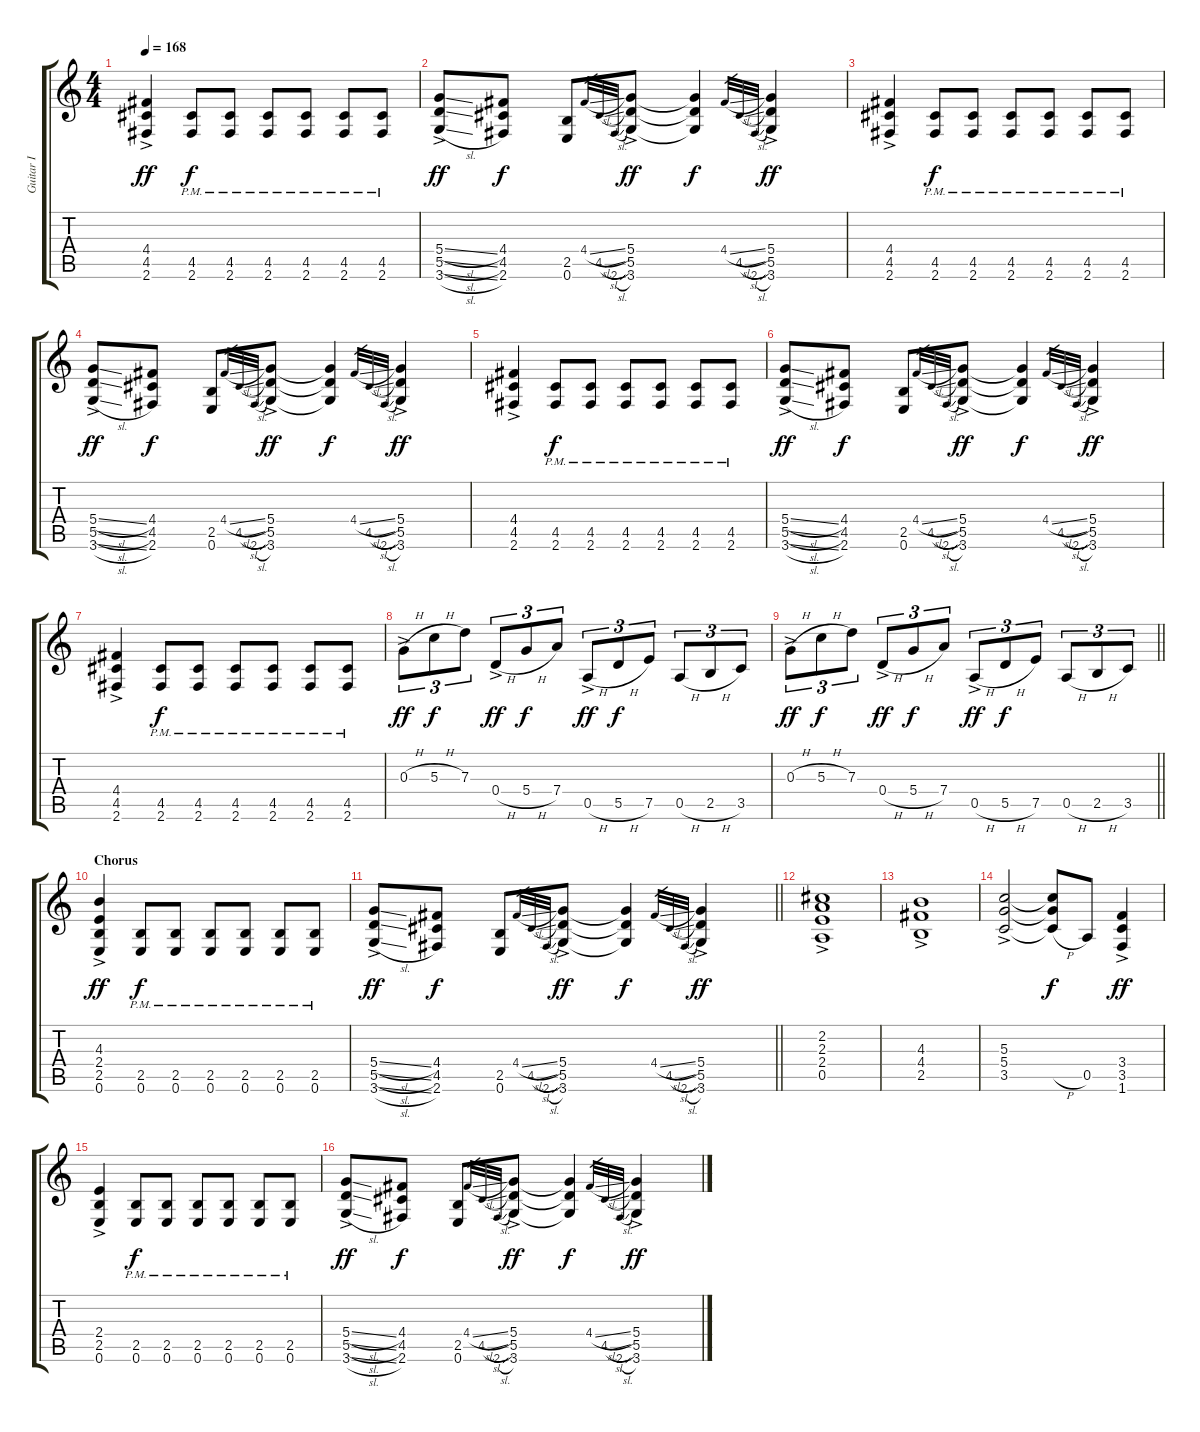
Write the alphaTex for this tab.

\track ("Guitar I" "Guitar I") {instrument acousticguitarsteel}
\staff {score tabs}
\tuning (E4 B3 G3 D3 A2 E2) {hide}
\ts (4 4)
\tempo 168
\clef g2
\ks c
(4.4{ac} 4.5{ac} 2.6{ac}).4{dy ff} (4.5{pm} 2.6{pm}).8{dy f} (4.5{pm} 2.6{pm}).8 (4.5{pm} 2.6{pm}).8 (4.5{pm} 2.6{pm}).8 (4.5{pm} 2.6{pm}).8 (4.5{pm} 2.6{pm}).8 |
(5.4{sl ac} 5.5{sl ac} 3.6{sl ac}).8{dy ff} (4.4 4.5 2.6).8{dy f} (2.5 0.6).8 4.4{sl}.32{gr} 4.5{sl}.32{gr} 2.6{sl}.32{gr} (5.4{ac} 5.5{ac} 3.6{ac}).8{dy ff} (5.4{t} 5.5{t} 3.6{t}).4{dy f} 4.4{sl}.32{gr} 4.5{sl}.32{gr} 2.6{sl}.32{gr} (5.4{ac} 5.5{ac} 3.6{ac}).4{dy ff} |
(4.4{ac} 4.5{ac} 2.6{ac}).4 (4.5{pm} 2.6{pm}).8{dy f} (4.5{pm} 2.6{pm}).8 (4.5{pm} 2.6{pm}).8 (4.5{pm} 2.6{pm}).8 (4.5{pm} 2.6{pm}).8 (4.5{pm} 2.6{pm}).8 |
(5.4{sl ac} 5.5{sl ac} 3.6{sl ac}).8{dy ff} (4.4 4.5 2.6).8{dy f} (2.5 0.6).8 4.4{sl}.32{gr} 4.5{sl}.32{gr} 2.6{sl}.32{gr} (5.4{ac} 5.5{ac} 3.6{ac}).8{dy ff} (5.4{t} 5.5{t} 3.6{t}).4{dy f} 4.4{sl}.32{gr} 4.5{sl}.32{gr} 2.6{sl}.32{gr} (5.4{ac} 5.5{ac} 3.6{ac}).4{dy ff} |
(4.4{ac} 4.5{ac} 2.6{ac}).4 (4.5{pm} 2.6{pm}).8{dy f} (4.5{pm} 2.6{pm}).8 (4.5{pm} 2.6{pm}).8 (4.5{pm} 2.6{pm}).8 (4.5{pm} 2.6{pm}).8 (4.5{pm} 2.6{pm}).8 |
(5.4{sl ac} 5.5{sl ac} 3.6{sl ac}).8{dy ff} (4.4 4.5 2.6).8{dy f} (2.5 0.6).8 4.4{sl}.32{gr} 4.5{sl}.32{gr} 2.6{sl}.32{gr} (5.4{ac} 5.5{ac} 3.6{ac}).8{dy ff} (5.4{t} 5.5{t} 3.6{t}).4{dy f} 4.4{sl}.32{gr} 4.5{sl}.32{gr} 2.6{sl}.32{gr} (5.4{ac} 5.5{ac} 3.6{ac}).4{dy ff} |
(4.4{ac} 4.5{ac} 2.6{ac}).4 (4.5{pm} 2.6{pm}).8{dy f} (4.5{pm} 2.6{pm}).8 (4.5{pm} 2.6{pm}).8 (4.5{pm} 2.6{pm}).8 (4.5{pm} 2.6{pm}).8 (4.5{pm} 2.6{pm}).8 |
0.3{h ac}.8{tu (3 2) dy ff} 5.3{h}.8{tu (3 2) dy f} 7.3.8{tu (3 2)} 0.4{h ac}.8{tu (3 2) dy ff} 5.4{h}.8{tu (3 2) dy f} 7.4.8{tu (3 2)} 0.5{h ac}.8{tu (3 2) dy ff} 5.5{h}.8{tu (3 2) dy f} 7.5.8{tu (3 2)} 0.5{h}.8{tu (3 2)} 2.5{h}.8{tu (3 2)} 3.5.8{tu (3 2)} |
\barLineRight lightlight
0.3{h ac}.8{tu (3 2) dy ff} 5.3{h}.8{tu (3 2) dy f} 7.3.8{tu (3 2)} 0.4{h ac}.8{tu (3 2) dy ff} 5.4{h}.8{tu (3 2) dy f} 7.4.8{tu (3 2)} 0.5{h ac}.8{tu (3 2) dy ff} 5.5{h}.8{tu (3 2) dy f} 7.5.8{tu (3 2)} 0.5{h}.8{tu (3 2)} 2.5{h}.8{tu (3 2)} 3.5.8{tu (3 2)} |
\section ("" "Chorus")
(4.3{ac} 2.4{ac} 2.5{ac} 0.6{ac}).4{dy ff} (2.5{pm} 0.6{pm}).8{dy f} (2.5{pm} 0.6{pm}).8 (2.5{pm} 0.6{pm}).8 (2.5{pm} 0.6{pm}).8 (2.5{pm} 0.6{pm}).8 (2.5{pm} 0.6{pm}).8 |
\barLineRight lightlight
(5.4{sl ac} 5.5{sl ac} 3.6{sl ac}).8{dy ff} (4.4 4.5 2.6).8{dy f} (2.5 0.6).8 4.4{sl}.32{gr} 4.5{sl}.32{gr} 2.6{sl}.32{gr} (5.4{ac} 5.5{ac} 3.6{ac}).8{dy ff} (5.4{t} 5.5{t} 3.6{t}).4{dy f} 4.4{sl}.32{gr} 4.5{sl}.32{gr} 2.6{sl}.32{gr} (5.4{ac} 5.5{ac} 3.6{ac}).4{dy ff} |
(2.2{ac} 2.3{ac} 2.4{ac} 0.5{ac}).1 |
(4.3{ac} 4.4{ac} 2.5{ac}).1 |
(5.3{ac} 5.4{ac} 3.5{ac}).2 (5.3{t} 5.4{t} 3.5{h t}).8{dy f} 0.5.8 (3.4{ac} 3.5{ac} 1.6{ac}).4{dy ff} |
(2.4{ac} 2.5{ac} 0.6{ac}).4 (2.5{pm} 0.6{pm}).8{dy f} (2.5{pm} 0.6{pm}).8 (2.5{pm} 0.6{pm}).8 (2.5{pm} 0.6{pm}).8 (2.5{pm} 0.6{pm}).8 (2.5{pm} 0.6{pm}).8 |
(5.4{sl ac} 5.5{sl ac} 3.6{sl ac}).8{dy ff} (4.4 4.5 2.6).8{dy f} (2.5 0.6).8 4.4{sl}.32{gr} 4.5{sl}.32{gr} 2.6{sl}.32{gr} (5.4{ac} 5.5{ac} 3.6{ac}).8{dy ff} (5.4{t} 5.5{t} 3.6{t}).4{dy f} 4.4{sl}.32{gr} 4.5{sl}.32{gr} 2.6{sl}.32{gr} (5.4{ac} 5.5{ac} 3.6{ac}).4{dy ff}
